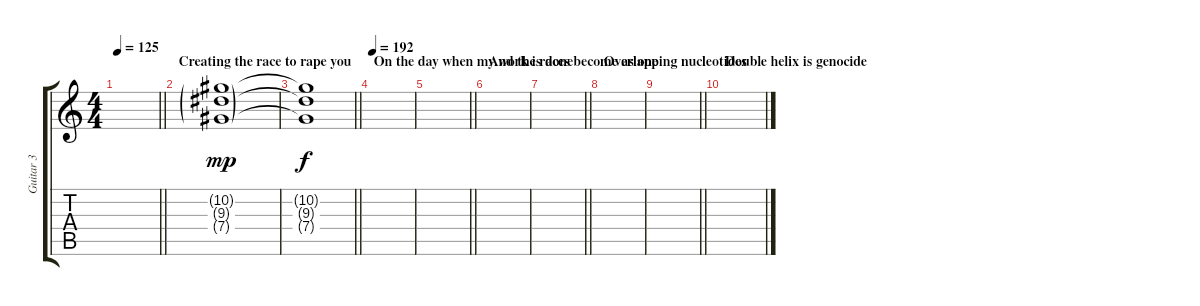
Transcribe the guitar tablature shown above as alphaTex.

\track ("Guitar 3" "Guitar 3") {instrument distortionguitar}
\staff {score tabs}
\tuning (Eb4 Bb3 Gb3 Db3 Ab2 Eb2) {hide}
\ts (4 4)
\tempo 125
\clef g2
\barLineRight lightlight
\ks c
|
\section ("" "Creating the race to rape you ")
(10.2{g} 9.3{g} 7.4{g}).1{dy mp} |
\barLineRight lightlight
(10.2{t} 9.3{t} 7.4{t}).1{dy f} |
\section ("" "On the day when my work is done ")
\tempo 192
|
\barLineRight lightlight
|
\section ("" "And the races become as one ")
|
\barLineRight lightlight
|
\section ("" "Overlapping nucleotides")
|
\barLineRight lightlight
|
\section ("" "Double helix is genocide ")
